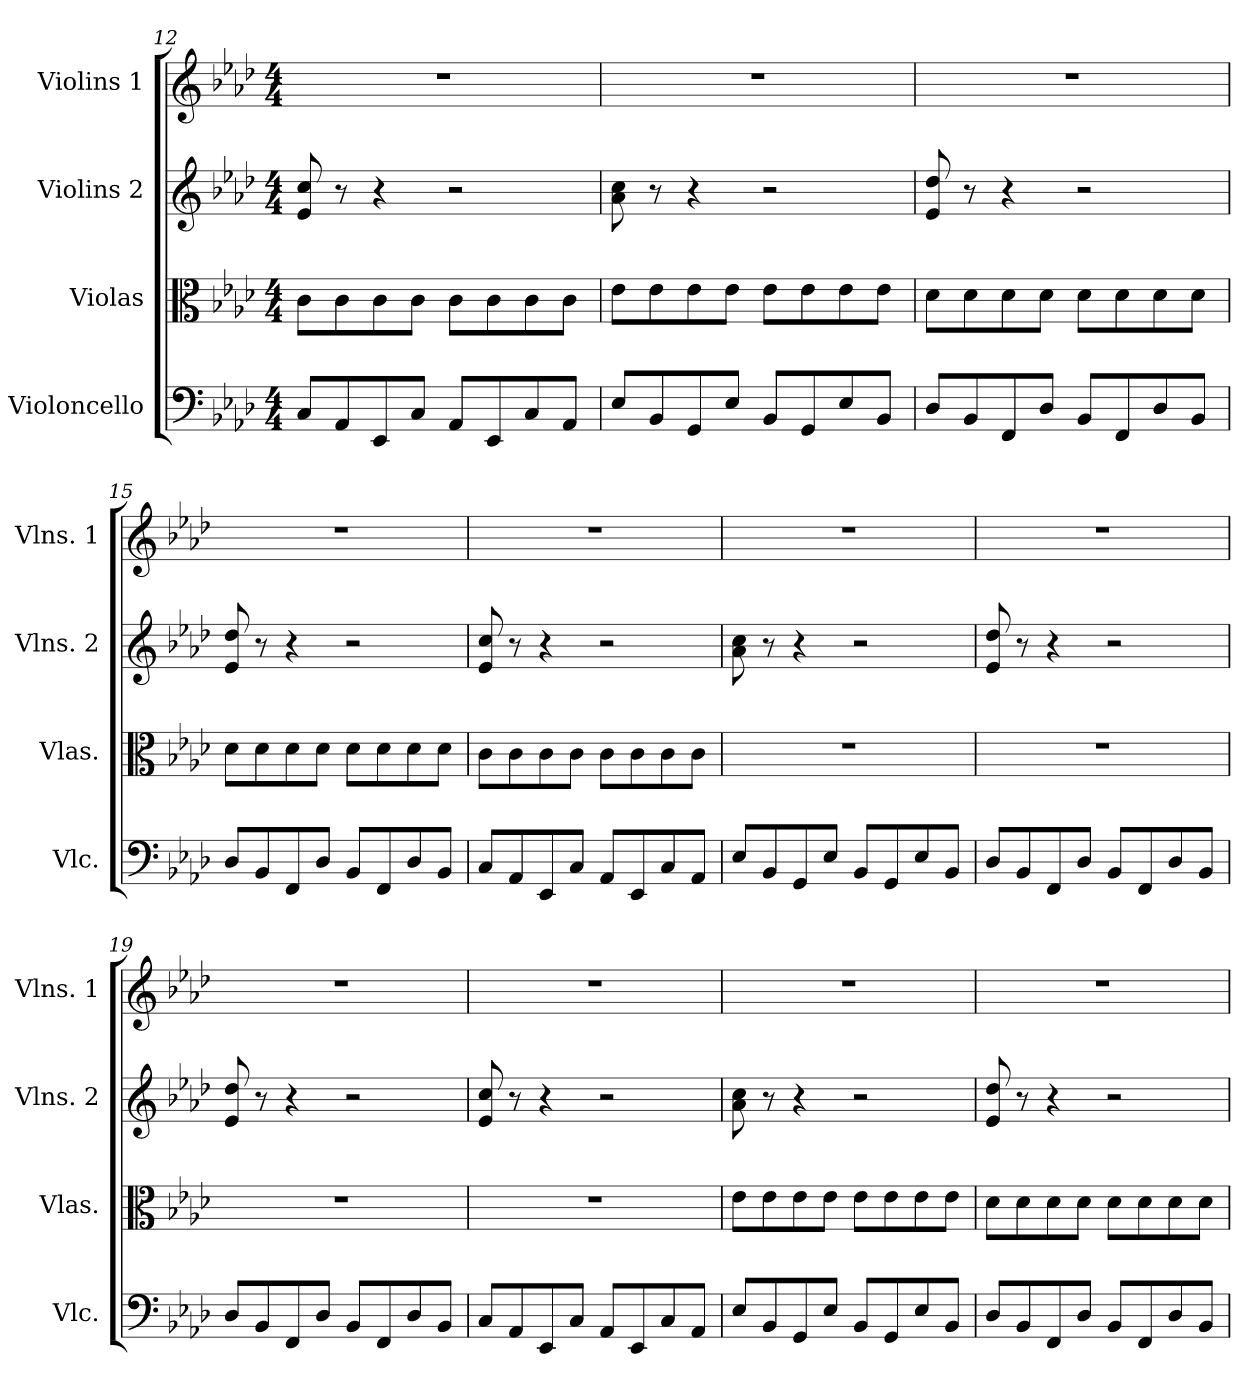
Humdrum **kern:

**kern	**kern	**kern	**kern
*part4	*part3	*part2	*part1
*staff4	*staff3	*staff2	*staff1
*I"Violoncello	*I"Violas	*I"Violins 2	*I"Violins 1
*I'Vlc.	*I'Vlas.	*I'Vlns. 2	*I'Vlns. 1
*clefF4	*clefC3	*clefG2	*clefG2
*k[b-e-a-d-]	*k[b-e-a-d-]	*k[b-e-a-d-]	*k[b-e-a-d-]
*A-:	*A-:	*A-:	*A-:
*M4/4	*M4/4	*M4/4	*M4/4
=12	=12	=12	=12
8C/L	8c\L	8e-/ 8cc/	1r
8AA-/	8c\	8r	.
8EE-/	8c\	4r	.
8C/J	8c\J	.	.
8AA-/L	8c\L	2r	.
8EE-/	8c\	.	.
8C/	8c\	.	.
8AA-/J	8c\J	.	.
!!LO:LB:g=z
=13	=13	=13	=13
8E-/L	8e-\L	8a-\ 8cc\	1r
8BB-/	8e-\	8r	.
8GG/	8e-\	4r	.
8E-/J	8e-\J	.	.
8BB-/L	8e-\L	2r	.
8GG/	8e-\	.	.
8E-/	8e-\	.	.
8BB-/J	8e-\J	.	.
=14	=14	=14	=14
8D-/L	8d-\L	8e-/ 8dd-/	1r
8BB-/	8d-\	8r	.
8FF/	8d-\	4r	.
8D-/J	8d-\J	.	.
8BB-/L	8d-\L	2r	.
8FF/	8d-\	.	.
8D-/	8d-\	.	.
8BB-/J	8d-\J	.	.
=15	=15	=15	=15
8D-/L	8d-\L	8e-/ 8dd-/	1r
8BB-/	8d-\	8r	.
8FF/	8d-\	4r	.
8D-/J	8d-\J	.	.
8BB-/L	8d-\L	2r	.
8FF/	8d-\	.	.
8D-/	8d-\	.	.
8BB-/J	8d-\J	.	.
=16	=16	=16	=16
8C/L	8c\L	8e-/ 8cc/	1r
8AA-/	8c\	8r	.
8EE-/	8c\	4r	.
8C/J	8c\J	.	.
8AA-/L	8c\L	2r	.
8EE-/	8c\	.	.
8C/	8c\	.	.
8AA-/J	8c\J	.	.
!!LO:LB:g=z
=17	=17	=17	=17
8E-/L	1r	8a-\ 8cc\	1r
8BB-/	.	8r	.
8GG/	.	4r	.
8E-/J	.	.	.
8BB-/L	.	2r	.
8GG/	.	.	.
8E-/	.	.	.
8BB-/J	.	.	.
=18	=18	=18	=18
8D-/L	1r	8e-/ 8dd-/	1r
8BB-/	.	8r	.
8FF/	.	4r	.
8D-/J	.	.	.
8BB-/L	.	2r	.
8FF/	.	.	.
8D-/	.	.	.
8BB-/J	.	.	.
=19	=19	=19	=19
8D-/L	1r	8e-/ 8dd-/	1r
8BB-/	.	8r	.
8FF/	.	4r	.
8D-/J	.	.	.
8BB-/L	.	2r	.
8FF/	.	.	.
8D-/	.	.	.
8BB-/J	.	.	.
=20	=20	=20	=20
8C/L	1r	8e-/ 8cc/	1r
8AA-/	.	8r	.
8EE-/	.	4r	.
8C/J	.	.	.
8AA-/L	.	2r	.
8EE-/	.	.	.
8C/	.	.	.
8AA-/J	.	.	.
!!LO:PB:g=z
=21	=21	=21	=21
8E-/L	8e-\L	8a-\ 8cc\	1r
8BB-/	8e-\	8r	.
8GG/	8e-\	4r	.
8E-/J	8e-\J	.	.
8BB-/L	8e-\L	2r	.
8GG/	8e-\	.	.
8E-/	8e-\	.	.
8BB-/J	8e-\J	.	.
=22	=22	=22	=22
8D-/L	8d-\L	8e-/ 8dd-/	1r
8BB-/	8d-\	8r	.
8FF/	8d-\	4r	.
8D-/J	8d-\J	.	.
8BB-/L	8d-\L	2r	.
8FF/	8d-\	.	.
8D-/	8d-\	.	.
8BB-/J	8d-\J	.	.
=	=	=	=
*-	*-	*-	*-
